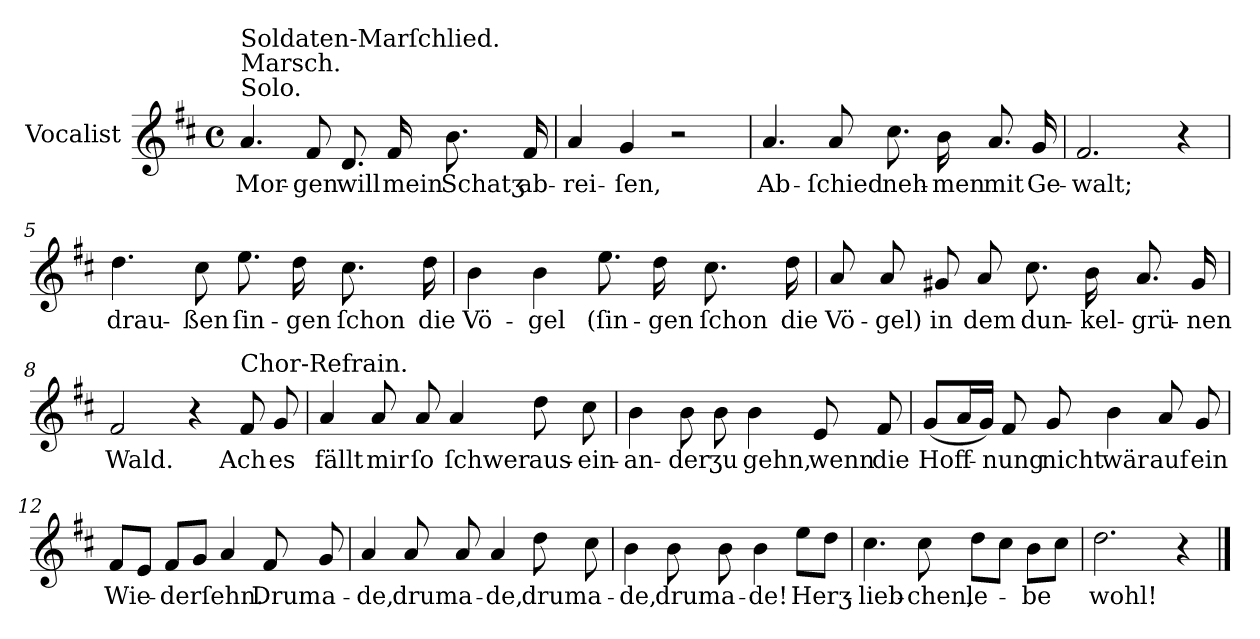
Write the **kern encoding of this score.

**kern	**text
*part1	*part1
*staff1	*staff1
*I"Vocalist	*
*k[f#c#]	*
*D:	*
*M4/4	*
*met(c)	*
=1	=1
!LO:TX:a:t=Solo.	!
!LO:TX:a:t=Marsch.	!
!LO:TX:a:t=Soldaten-Marſchlied.	!
4.a	Mor-
8f#	-gen
8.d	will
16f#	mein
8.b	Schatʒ
16f#	ab-
=2	=2
4a	-rei-
4g	-ſen,
2r	.
=3	=3
4.a	Ab-
8a	-ſchied
8.cc#	neh-
16b	-men
8.a	mit
16g	Ge-
=4	=4
2.f#	-walt;
4r	.
=5	=5
4.dd	drau-
8cc#	-ßen
8.ee	ſin-
16dd	-gen
8.cc#	ſchon
16dd	die
=6	=6
4b	Vö-
4b	-gel
8.ee	(ſin-
16dd	-gen
8.cc#	ſchon
16dd	die
=7	=7
8a	Vö-
8a	-gel)
8g#X	in
8a	dem
8.cc#	dun-
16b	-kel-
8.a	-grü-
16g#	-nen
=8	=8
2f#	Wald.
4r	.
!LO:TX:a:t=Chor-Refrain.	!
8f#	Ach
8g	es
=9	=9
4a	fällt
8a	mir
8a	ſo
4a	ſchwer
8dd	aus-
8cc#	-ein-
=10	=10
4b	-an-
8b	-der
8b	ʒu
4b	gehn,
8e	wenn
8f#	die
=11	=11
(8gL	Hoff-
16aL	.
16gJJ)	.
8f#	-nung
8g	nicht
4b	wär
8a	auf
8g	ein
=12	=12
8f#L	Wie-
8eJ	.
8f#L	-derſehn.
8gJ	.
4a	.
8f#	Drum
8g	a-
=13	=13
4a	-de,
8a	drum
8a	a-
4a	-de,
8dd	drum
8cc#	a-
=14	=14
4b	-de,
8b	drum
8b	a-
4b	-de!
8eeL	Herʒ-
8ddJ	.
=15	=15
4.cc#	-lieb-
8cc#	-chen,
8ddL	le-
8cc#J	.
8bL	-be
8cc#J	.
=16	=16
2.dd	wohl!
4r	.
==	==
*-	*-
